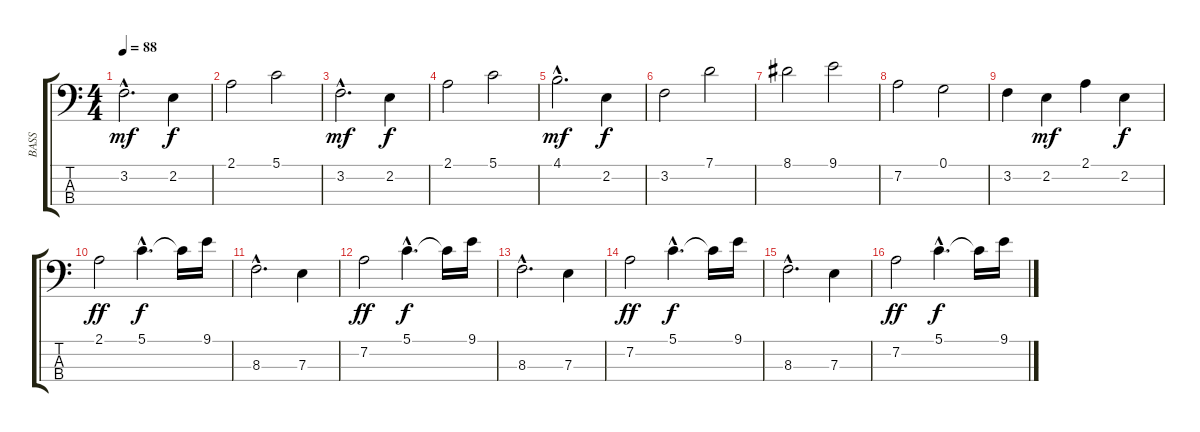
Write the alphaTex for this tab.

\track ("BASS" "BASS") {instrument electricbassfinger}
\staff {score tabs}
\tuning (G2 D2 A1 E1) {hide}
\ts (4 4)
\tempo 88
\clef f4
\ks c
3.2{hac}.2{d dy mf} 2.2.4{dy f} |
2.1.2 5.1.2 |
3.2{hac}.2{d dy mf} 2.2.4{dy f} |
2.1.2 5.1.2 |
4.1{hac}.2{d dy mf} 2.2.4{dy f} |
3.2.2 7.1.2 |
8.1.2 9.1.2 |
7.2.2 0.1.2 |
3.2.4 2.2.4{dy mf} 2.1.4 2.2.4{dy f} |
2.1.2{dy ff} 5.1{hac}.4{d dy f} 5.1{t}.16 9.1.16 |
8.3{hac}.2{d} 7.3.4 |
7.2.2{dy ff} 5.1{hac}.4{d dy f} 5.1{t}.16 9.1.16 |
8.3{hac}.2{d} 7.3.4 |
7.2.2{dy ff} 5.1{hac}.4{d dy f} 5.1{t}.16 9.1.16 |
8.3{hac}.2{d} 7.3.4 |
7.2.2{dy ff} 5.1{hac}.4{d dy f} 5.1{t}.16 9.1.16
